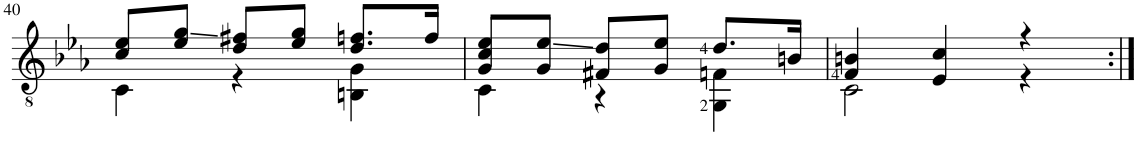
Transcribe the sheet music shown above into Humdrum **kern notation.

**kern
*part1
*staff1
*I"Guitar
*I'Guit.
!!LO:PB:g=z
*clefGv2
*k[b-e-a-]
*M3/4
=40
*^
8c/ 8e-/L	4C\
8e-/ 8g/J	.
8d/ 8f#X/L	4r
8e-/ 8g/J	.
8.d/ 8.fn/L	4BBn\ 4G\
16f/Jk	.
=41	=41
8G/ 8c/ 8e-/L	4C\
8G/ 8e-/J	.
8F#X/ 8d/L	4r
8G/ 8e-/J	.
8.d/L	4GG\ 4Fn\
16Bn/Jk	.
=42	=42
4F/ 4Bn/	2C\
4E-/ 4c/	.
4r	4r
*v	*v
=:|!
*-
